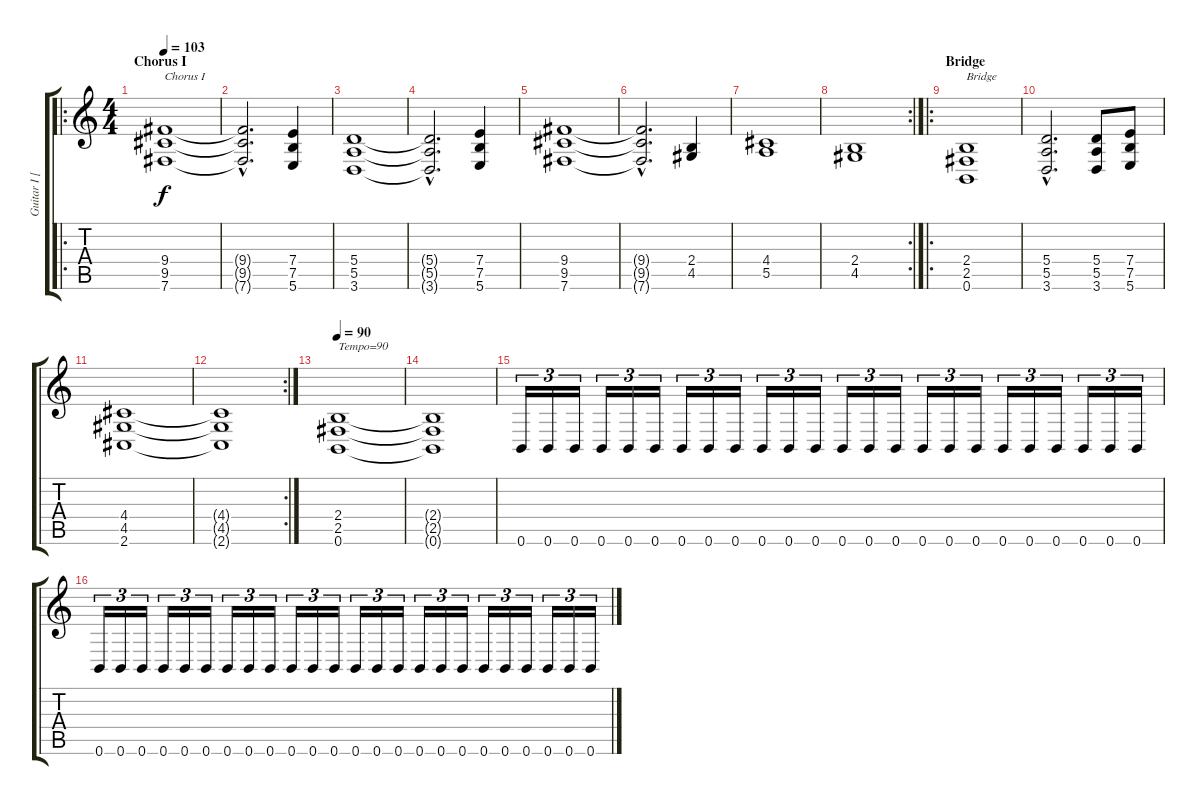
\track ("Guitar I [Phil Fasciana]" "Guitar I [") {instrument distortionguitar}
\staff {score tabs}
\tuning (B3 Gb3 D3 A2 E2 B1) {hide}
\ro
\ts (4 4)
\section ("" "Chorus I")
\tempo 103
\clef g2
\ks c
(9.4 9.5 7.6).1{txt "Chorus I" dy f instrument distortionguitar} |
(9.4{hac t} 9.5{hac t} 7.6{hac t}).2{d} (7.4 7.5 5.6).4 |
(5.4 5.5 3.6).1 |
(5.4{hac t} 5.5{hac t} 3.6{hac t}).2{d} (7.4 7.5 5.6).4 |
(9.4 9.5 7.6).1 |
(9.4{hac t} 9.5{hac t} 7.6{hac t}).2{d} (2.4 4.5).4 |
(4.4 5.5).1 |
\rc 2
(2.4 4.5).1 |
\ro
\section ("" "Bridge")
(2.4 2.5 0.6).1{txt "Bridge"} |
(5.4{hac} 5.5{hac} 3.6{hac}).2{d} (5.4 5.5 3.6).8 (7.4 7.5 5.6).8 |
(4.4 4.5 2.6).1 |
\rc 2
(4.4{t} 4.5{t} 2.6{t}).1 |
\tempo 90
(2.4 2.5 0.6).1{txt "Tempo=90"} |
(2.4{t} 2.5{t} 0.6{t}).1 |
0.6.16{tu (3 2)} 0.6.16{tu (3 2)} 0.6.16{tu (3 2)} 0.6.16{tu (3 2)} 0.6.16{tu (3 2)} 0.6.16{tu (3 2)} 0.6.16{tu (3 2)} 0.6.16{tu (3 2)} 0.6.16{tu (3 2)} 0.6.16{tu (3 2)} 0.6.16{tu (3 2)} 0.6.16{tu (3 2)} 0.6.16{tu (3 2)} 0.6.16{tu (3 2)} 0.6.16{tu (3 2)} 0.6.16{tu (3 2)} 0.6.16{tu (3 2)} 0.6.16{tu (3 2)} 0.6.16{tu (3 2)} 0.6.16{tu (3 2)} 0.6.16{tu (3 2)} 0.6.16{tu (3 2)} 0.6.16{tu (3 2)} 0.6.16{tu (3 2)} |
0.6.16{tu (3 2)} 0.6.16{tu (3 2)} 0.6.16{tu (3 2)} 0.6.16{tu (3 2)} 0.6.16{tu (3 2)} 0.6.16{tu (3 2)} 0.6.16{tu (3 2)} 0.6.16{tu (3 2)} 0.6.16{tu (3 2)} 0.6.16{tu (3 2)} 0.6.16{tu (3 2)} 0.6.16{tu (3 2)} 0.6.16{tu (3 2)} 0.6.16{tu (3 2)} 0.6.16{tu (3 2)} 0.6.16{tu (3 2)} 0.6.16{tu (3 2)} 0.6.16{tu (3 2)} 0.6.16{tu (3 2)} 0.6.16{tu (3 2)} 0.6.16{tu (3 2)} 0.6.16{tu (3 2)} 0.6.16{tu (3 2)} 0.6.16{tu (3 2)}
